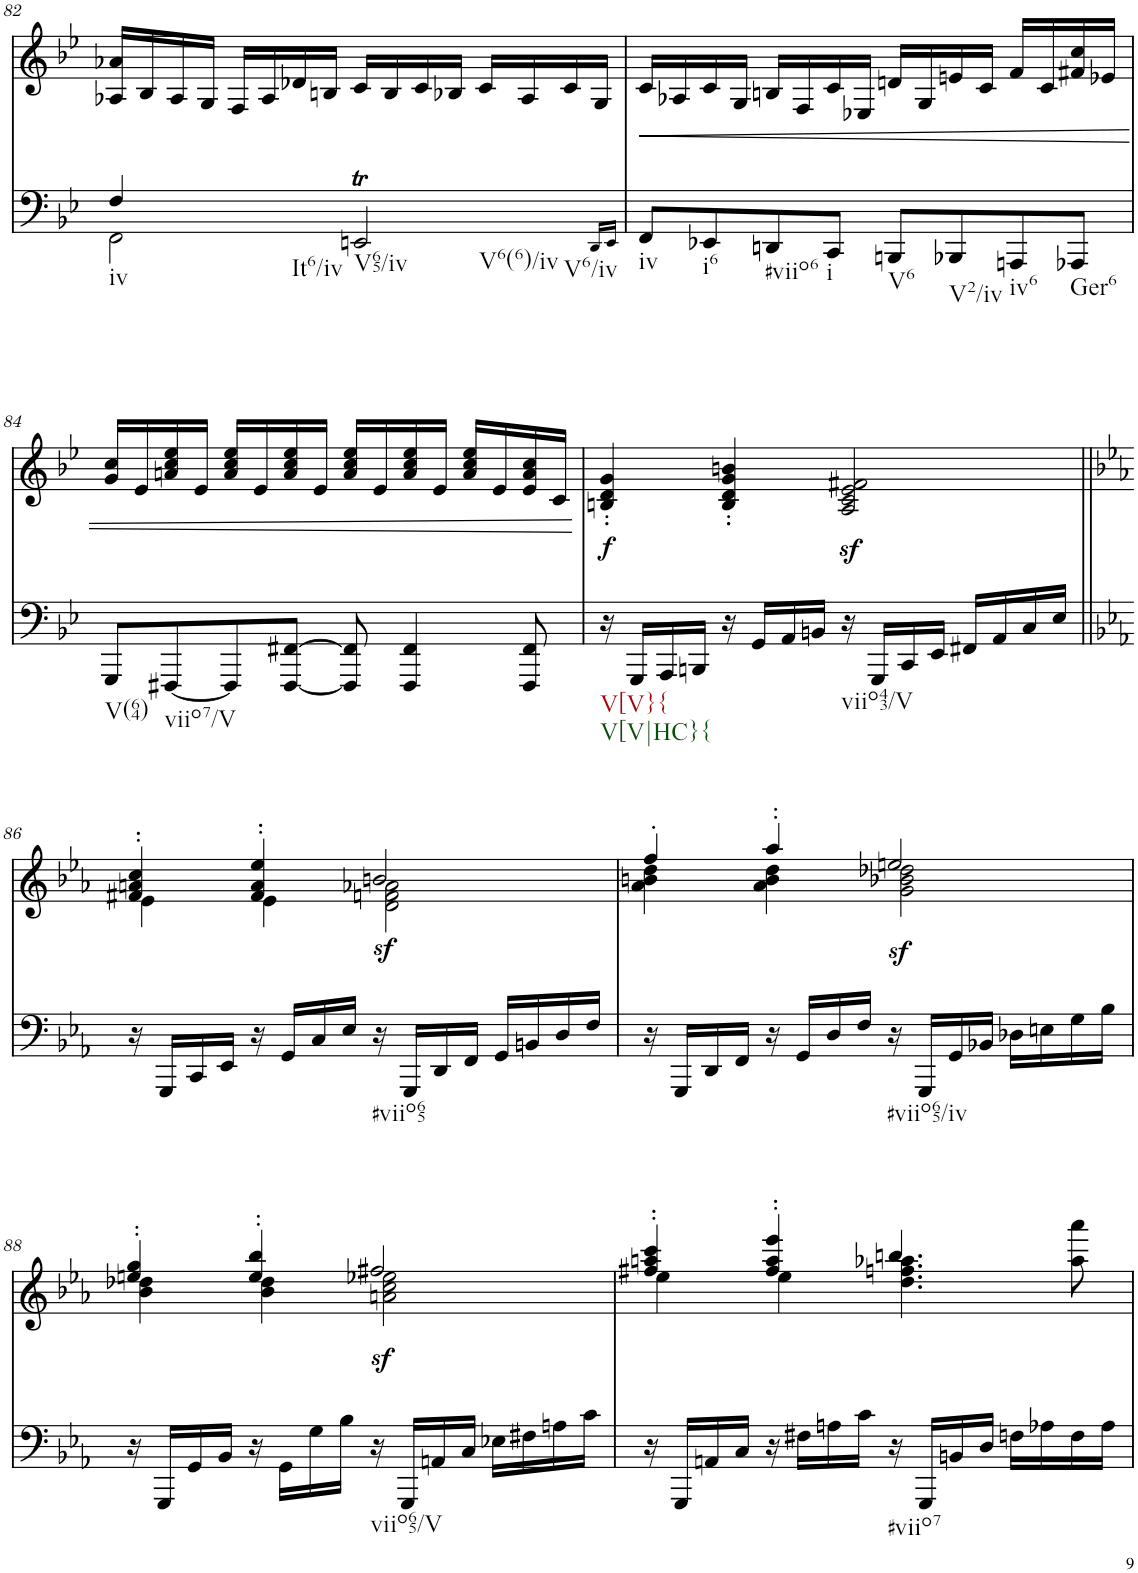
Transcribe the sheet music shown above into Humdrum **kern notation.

**kern	**dynam	**kern	**text	**dynam
*part2	*part2	*part1	*part1	*part1
*staff2	*staff2	*staff1	*staff1	*staff1
*I"piano	*	*I"piano	*	*
*I'Pno	*	*I'Pno	*	*
!!LO:PB:g=z
*clefF4	*	*clefF4	*	*
*k[b-e-]	*	*k[b-e-]	*	*
*M4/4	*	*M4/4	*	*
=82	=82	=82	=82	=82
*^	*	*	*	*
!LO:TX:b:t=iv	!	!	!	!	!
4F/	2FF\	.	16A-X/ 16a-X/LL	.	.
.	.	.	16B-/	.	.
.	.	.	16A-/	.	.
.	.	.	16G/JJ	.	.
!LO:TX:b:t=It6/iv	!	!	!	!	!
4ryy	.	.	16F/LL	.	.
.	.	.	16A-/	.	.
.	.	.	16d-X/	.	.
.	.	.	16Bn/JJ	.	.
!LO:TX:b:t=V65/iv	!	!	!	!	!
!LO:TX:b:t=V6(6)/iv	!	!	!	!	!
!LO:TX:b:t=V6/iv	!	!	!	!	!
2EEnt/	2ryy	.	16c/LL	.	.
.	.	.	16B/	.	.
.	.	.	16c/	.	.
.	.	.	16B-X/JJ	.	.
.	.	.	16c/LL	.	.
.	.	.	16A-/	.	.
.	.	.	16c/	.	.
.	.	.	16G/JJ	.	.
*v	*v	*	*	*	*
16qDD/LL	.	.	.	.
16qEE/JJ	.	.	.	.
=83	=83	=83	=83	=83
!LO:TX:b:t=iv	!	!	!	!
8FF/L	.	16c/LL	.	.
.	.	16A-X/	.	.
!LO:TX:b:t=i6	!	!	!	!
8EE-X/	.	16c/	.	.
.	.	16G/JJ	.	.
!LO:TX:b:t=#viio6	!	!	!	!
8DDn/	.	16Bn/LL	.	.
.	.	16F/	.	.
!LO:TX:b:t=i	!	!	!	!
8CC/J	.	16c/	.	.
.	.	16E-X/JJ	.	.
!LO:TX:b:t=V6	!	!	!	!
8BBBn/L	.	16dn/LL	.	.
.	.	16G/	.	.
!LO:TX:b:t=V2/iv	!	!	!	!
8BBB-X/	.	16en/	.	.
.	.	16c/JJ	.	.
!LO:TX:b:t=iv6	!	!	!	!
8AAAn/	.	16f/LL	.	.
.	.	16c/	.	.
!LO:TX:b:t=Ger6	!	!	!	!
8AAA-X/J	.	16f#X/ 16cc/	.	.
.	.	16e-X/JJ	.	.
!!LO:LB:g=z
=84	=84	=84	=84	=84
!LO:TX:b:t=V(64)	!	!	!	!
8GGG/L	.	16g/ 16cc/LL	.	.
.	.	16e-/	.	.
!LO:TX:b:t=viio7/V	!	!	!	!
[8FFF#X/	.	16an/ 16cc/ 16ee-/	.	.
.	.	16e-/JJ	.	.
8FFF#/]	.	16a/ 16cc/ 16ee-/LL	.	.
.	.	16e-/	.	.
[8FFF#/ [8FF#X/J	.	16a/ 16cc/ 16ee-/	.	.
.	.	16e-/JJ	.	.
8FFF#/] 8FF#/]	.	16a/ 16cc/ 16ee-/LL	.	.
.	.	16e-/	.	.
4FFF#/ 4FF#/	.	16a/ 16cc/ 16ee-/	.	.
.	.	16e-/JJ	.	.
.	.	16a/ 16cc/ 16ee-/LL	.	.
.	.	16e-/	.	.
8FFF#/ 8FF#/	.	16e-/ 16a/ 16cc/	.	.
.	.	16c/JJ	.	.
=85	=85	=85	=85	=85
!LO:TX:b:t=V[V}{	!	!	!	!
!LO:TX:b:t=V[V|HC}{	!	!	!	!
!	!	!	!LO:LY:b	!
16r	.	4Bn/' 4d/' 4g/'	.	.
16GGG/LL	.	.	.	.
16AAA/	.	.	.	.
16BBBn/JJ	.	.	.	.
16r	.	4B/' 4d/' 4g/' 4bn/'	.	.
16GG/LL	.	.	.	.
16AA/	.	.	.	.
16BBn/JJ	.	.	.	.
!LO:TX:b:t=viio43/V	!	!	!	!
16r	.	2A/ 2c/ 2e-/ 2f#X/	.	.
16GGGz>/LL	.	.	.	.
16CC/	.	.	.	.
16EE-/JJ	.	.	.	.
16FF#X/LL	.	.	.	.
16AA/	.	.	.	.
16C/	.	.	.	.
16E-/JJ	.	.	.	.
!!LO:LB:g=z
=86||	=86||	=86||	=86||	=86||
*k[b-e-a-]	*	*k[b-e-a-]	*	*
*	*	*^	*	*
16r	.	4f#X/' 4an/' 4cc/'	4e-\	.	.
16GGG/LL	.	.	.	.	.
16CC/	.	.	.	.	.
16EE-/JJ	.	.	.	.	.
16r	.	4f#/' 4a/' 4ee-/'	4e-\	.	.
16GG/LL	.	.	.	.	.
16C/	.	.	.	.	.
16E-/JJ	.	.	.	.	.
!LO:TX:b:t=#viio65	!	!	!	!	!
!	!LO:DY:a	!	!	!	!
16r	sf	2bn/	2d\ 2fn\ 2a-X\	.	.
16GGG/LL	.	.	.	.	.
16DD/	.	.	.	.	.
16FF/JJ	.	.	.	.	.
16GG/LL	.	.	.	.	.
16BBn/	.	.	.	.	.
16D/	.	.	.	.	.
16F/JJ	.	.	.	.	.
=87	=87	=87	=87	=87	=87
16r	.	4ff'/	4a-\ 4bn\ 4dd\	.	.
16GGG/LL	.	.	.	.	.
16DD/	.	.	.	.	.
16FF/JJ	.	.	.	.	.
16r	.	4aa-''/	4a-\ 4b\ 4dd\	.	.
16GG/LL	.	.	.	.	.
16D/	.	.	.	.	.
16F/JJ	.	.	.	.	.
!LO:TX:b:t=#viio65/iv	!	!	!	!	!
!	!	!	!	!	!LO:DY:b
16r	.	2een/	2g\ 2b-X\ 2dd-X\	.	sf
16GGG/LL	.	.	.	.	.
16GG/	.	.	.	.	.
16BB-X/JJ	.	.	.	.	.
16D-X\LL	.	.	.	.	.
16En\	.	.	.	.	.
16G\	.	.	.	.	.
16B-\JJ	.	.	.	.	.
!!LO:LB:g=z	!!
=88	=88	=88	=88	=88	=88
16r	.	4een/' 4gg/'	4b-\ 4dd-X\	.	.
16GGG/LL	.	.	.	.	.
16GG/	.	.	.	.	.
16BB-/JJ	.	.	.	.	.
16r	.	4ee/' 4bb-/'	4b-\ 4dd-\	.	.
16GG\LL	.	.	.	.	.
16G\	.	.	.	.	.
16B-\JJ	.	.	.	.	.
!LO:TX:b:t=viio65/V	!	!	!	!	!
!	!	!	!	!	!LO:DY:b
16r	.	2ff#X/	2an\ 2cc\ 2ee-X\	.	sf
16GGG/LL	.	.	.	.	.
16AAn/	.	.	.	.	.
16C/JJ	.	.	.	.	.
16E-X\LL	.	.	.	.	.
16F#X\	.	.	.	.	.
16An\	.	.	.	.	.
16c\JJ	.	.	.	.	.
=89	=89	=89	=89	=89	=89
16r	.	4ff#X/' 4aan/' 4ccc/'	4ee-\	.	.
16GGG/LL	.	.	.	.	.
16AAn/	.	.	.	.	.
16C/JJ	.	.	.	.	.
16r	.	4ff#/' 4aa/' 4eee-/'	4ee-\	.	.
16F#X\LL	.	.	.	.	.
16An\	.	.	.	.	.
16c\JJ	.	.	.	.	.
!LO:TX:b:t=#viio7	!	!	!	!	!
16r	.	4.bbn/	4.dd\ 4.ffn\ 4.aa-X\	.	.
16GGG/LL	.	.	.	.	.
16BBn/	.	.	.	.	.
16D/JJ	.	.	.	.	.
16Fn\LL	.	.	.	.	.
16A-X\	.	.	.	.	.
16F\	.	8ryy	8aa-\ 8aaa-\	.	.
16A-\JJ	.	.	.	.	.
*	*	*v	*v	*	*
=	=	=	=	=
*-	*-	*-	*-	*-
